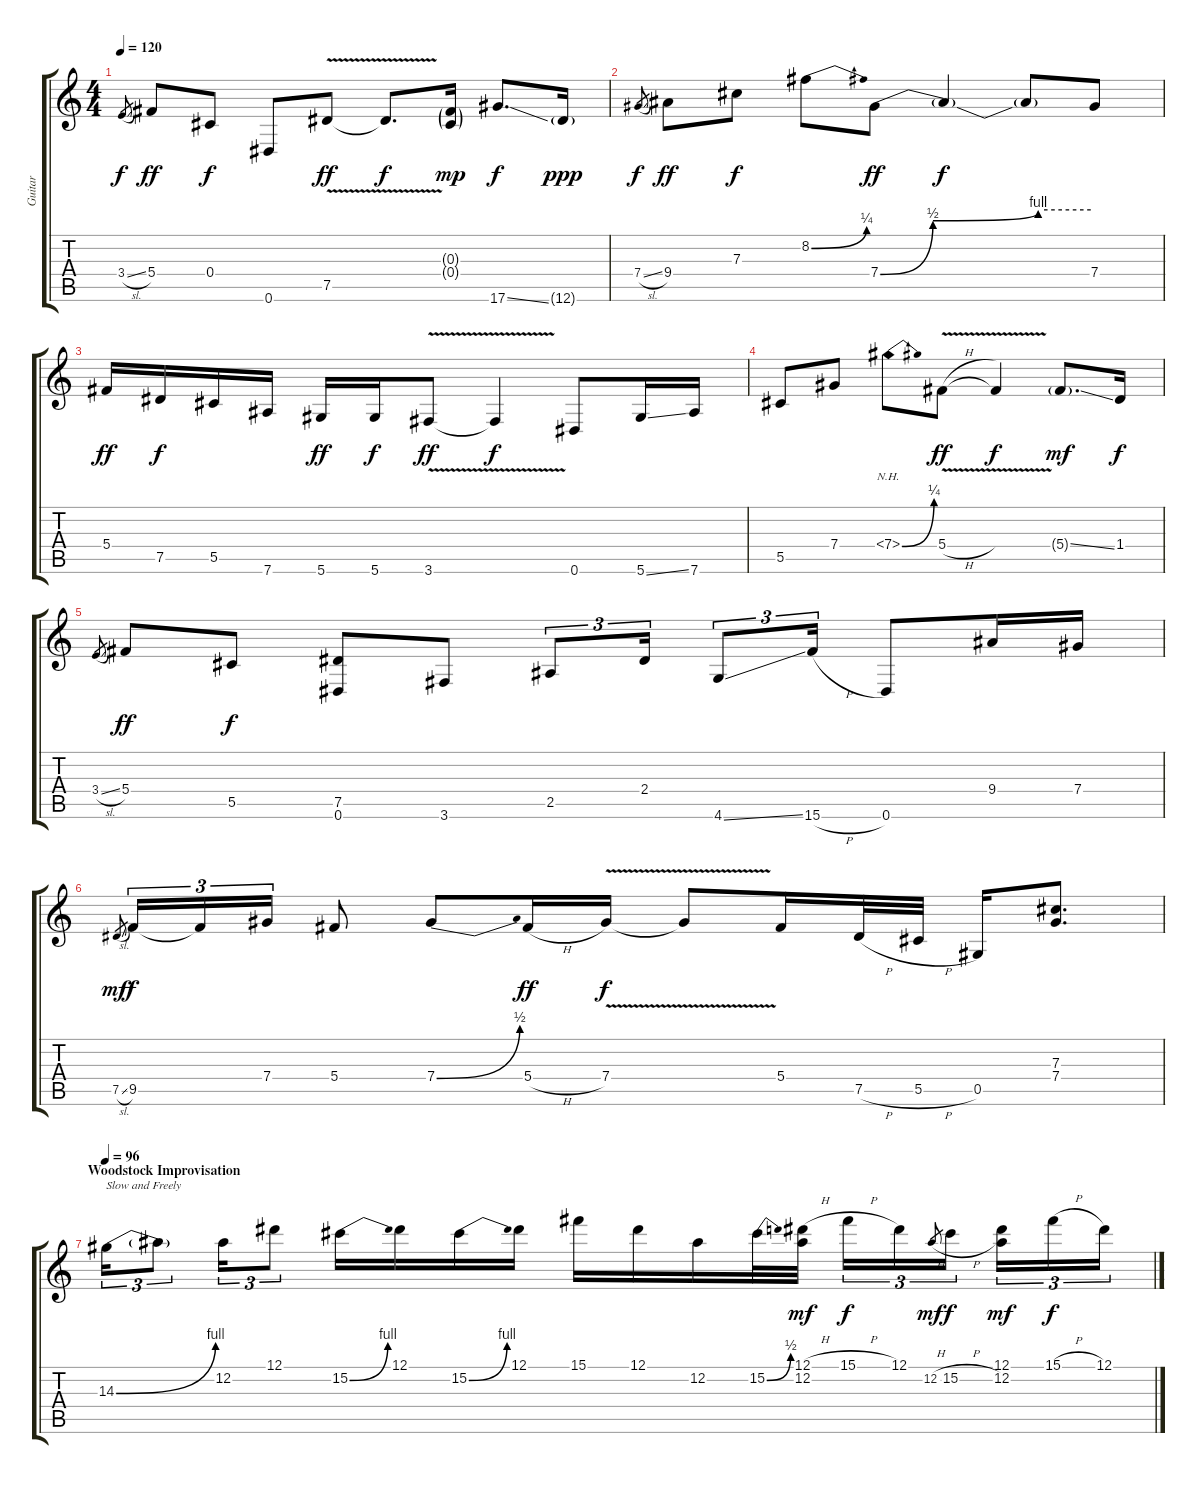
\track ("Guitar" "Guitar") {instrument overdrivenguitar}
\staff {score tabs}
\tuning (Eb4 Bb3 Gb3 Db3 Ab2 Eb2) {hide}
\ts (4 4)
\tempo 120
\clef g2
\ks c
3.4{sl}.8{gr dy f} 5.4.8{dy ff} 0.4.8{dy f} 0.6.8 7.5{v}.8{dy ff} 7.5{t}.8{d dy f} (0.3{g} 0.4{g}).16{dy mp} 17.6{ss}.8{d dy f} 12.6{g}.16{dy ppp} |
7.4{sl}.8{gr dy f} 9.4.8{dy ff} 7.3.8{dy f} 8.2{be (bend 0 0 60 1)}.8 7.4{be (custom 0 0 15 2 45 4 60 4)}.8{dy ff} 7.4{t}.4{dy f} 7.4{t}.8 7.4.8 |
5.4.16{dy ff} 7.5.16{dy f} 5.5.16 7.6.16 5.6.16{dy ff} 5.6.16{dy f} 3.6{v}.8{dy ff} 3.6{t}.4{dy f} 0.6.8 5.6{ss}.16 7.6.16 |
5.5.8 7.4.8 7.4{be (bend 0 0 60 1) nh}.8 5.4{v h}.8{dy ff} 5.4{t}.4{dy f} 5.4{ss g}.8{d dy mf} 1.4.16{dy f} |
3.4{sl}.8{gr} 5.4.8{dy ff} 5.5.8{dy f} (7.5 0.6).8 3.6.8 2.5.8{tu (3 2)} 2.4.16{tu (3 2)} 4.6{ss}.8{tu (3 2)} 15.6{h}.16{tu (3 2)} 0.6.8 9.4.16 7.4.16 |
7.5{sl}.8{gr dy mf} 9.5.16{tu (3 2) dy f} 9.5{t}.16{tu (3 2)} 7.4.16{tu (3 2)} 5.4.8 7.4{be (bend 0 0 60 2)}.8 5.4{h}.16{dy ff} 7.4{v}.16{dy f} 7.4{t}.8 5.4.16 7.5{h}.32 5.5{h}.32 0.5.16 (7.3 7.4).8{d} |
\section ("" "Woodstock Improvisation")
\tempo 96
14.3{be (bend 0 0 60 4)}.16{tu (3 2) txt "Slow and Freely"} 14.3{t}.8{tu (3 2)} 12.2.16{tu (3 2)} 12.1.8{tu (3 2)} 15.2{be (bend 0 0 60 4)}.16 12.1.16 15.2{be (bend 0 0 60 4)}.16 12.1.16 15.1.16 12.1.16 12.2.16 15.2{be (bend 0 0 60 2)}.32 (12.1{h} 12.2).32{dy mf} 15.1{h}.16{tu (3 2) dy f} 12.1.16{tu (3 2)} 12.2{h}.8{gr dy mf} 15.2{h}.16{tu (3 2) dy f beam splitsecondary} (12.1 12.2).16{tu (3 2) dy mf} 15.1{h}.16{tu (3 2) dy f} 12.1.16{tu (3 2)}
